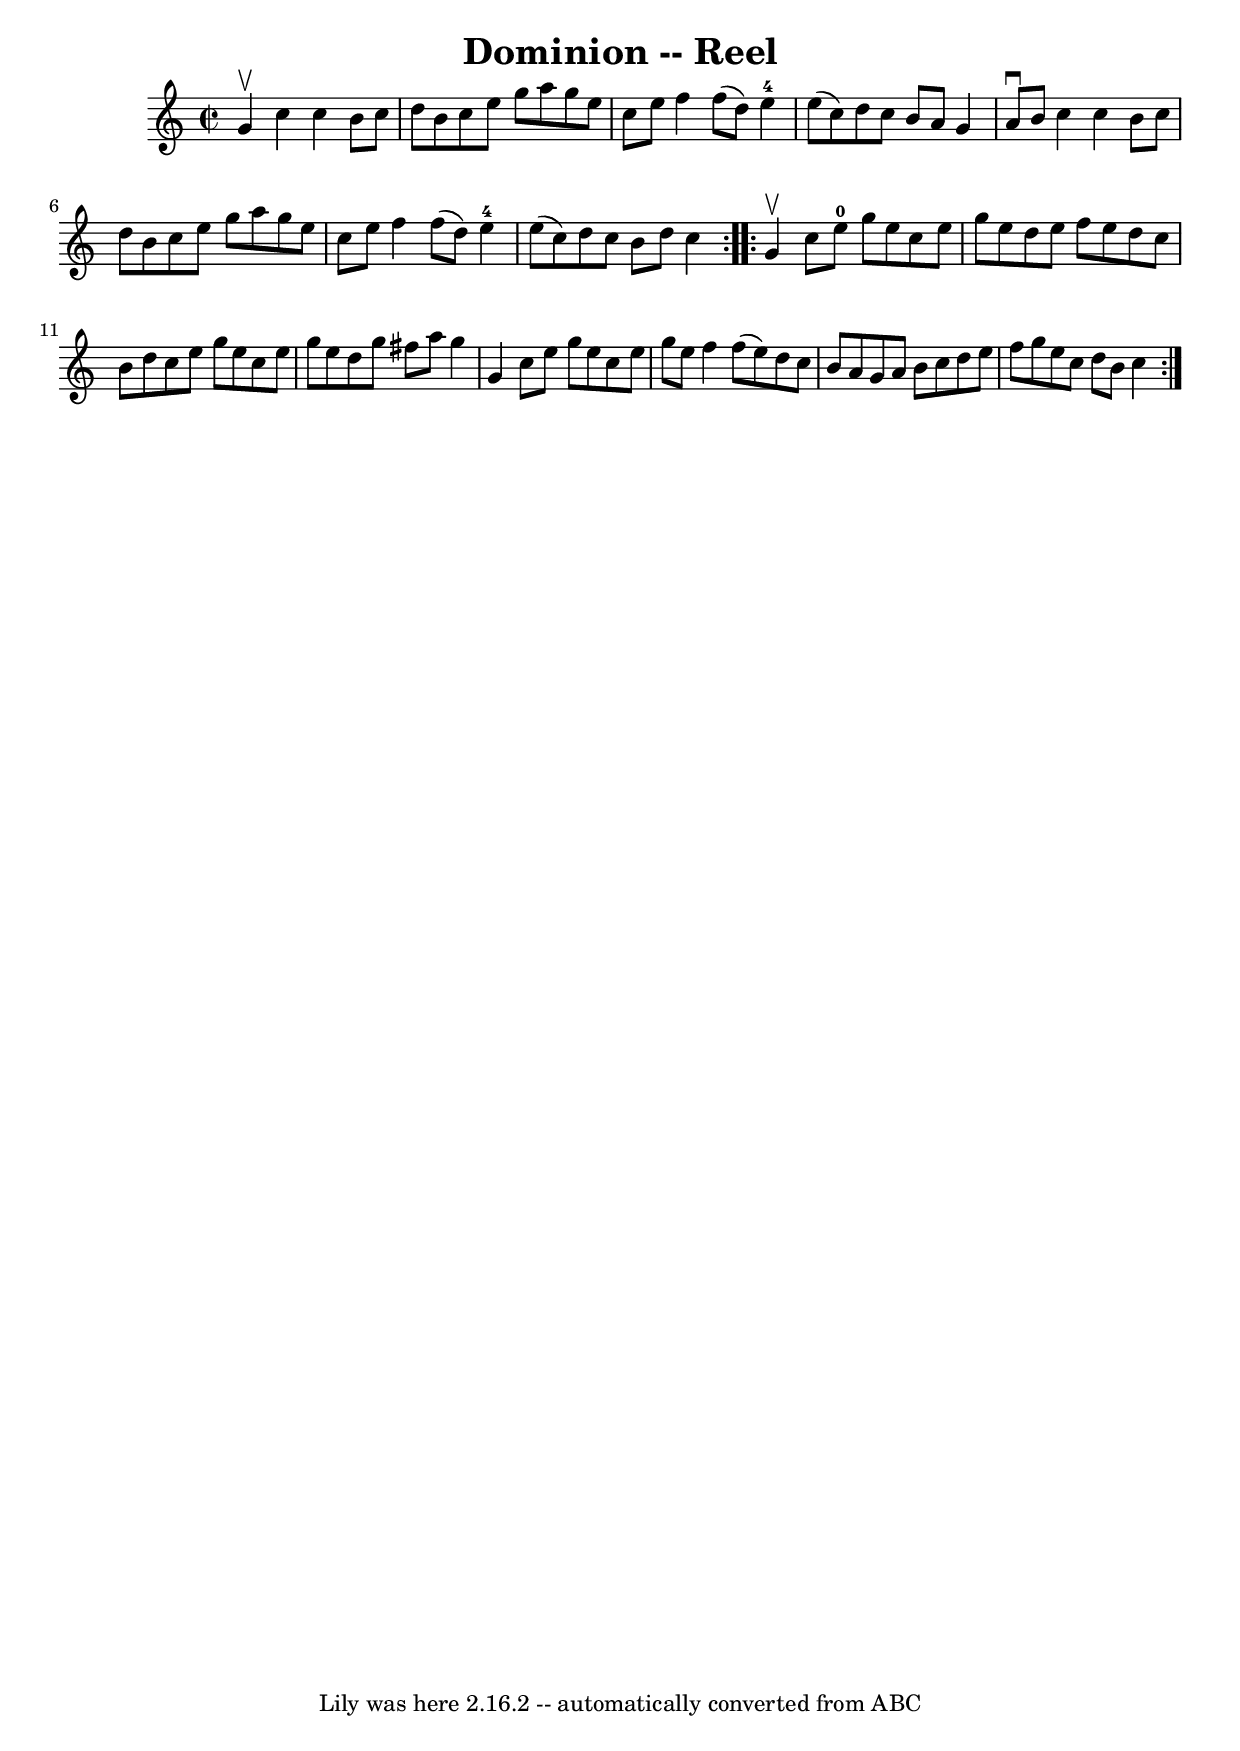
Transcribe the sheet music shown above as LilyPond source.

\version "2.16.2"
\include "Mammoth.ily"
\header {
	%% book = "Ryan's Mammoth Collection"
	crossRefNumber = "1"
	footnotes = "\\\\295"
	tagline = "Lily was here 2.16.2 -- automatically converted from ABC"
	title = "Dominion -- Reel"
}
voicedefault =  {


\repeat volta 2 {
\override Staff.TimeSignature #'style = #'C
 \time 2/2 
\key c \major g'4^\upbow |
 c''4 c''4 b'8 c''8 
 d''8 b'8    |
 c''8 e''8 g''8 a''8 g''8 e''8    
c''8 e''8    |
 f''4 f''8 (d''8) e''4-4 e''8 (
c''8)   |
 d''8 c''8 b'8 a'8 g'4 a'8^\downbow b'8  
  |
 c''4 c''4 b'8 c''8 d''8 b'8    |
 c''8    
e''8 g''8 a''8 g''8 e''8 c''8 e''8    |
 f''4 f''8 
(d''8) e''4-4 e''8 (c''8)   |
 d''8 c''8 b'8 
 d''8 c''4  }     \repeat volta 2 { g'4^\upbow |
 c''8    
e''8-0 g''8 e''8 c''8 e''8 g''8 e''8    |
 d''8    
e''8 f''8 e''8 d''8 c''8 b'8 d''8    |
 c''8 e''8  
 g''8 e''8 c''8 e''8 g''8 e''8    |
 d''8 g''8    
fis''8 a''8 g''4 g'4    |
 c''8 e''8 g''8 e''8    
c''8 e''8 g''8 e''8    |
 f''4 f''8 (e''8) d''8    
c''8 b'8 a'8    |
 g'8 a'8 b'8 c''8 d''8 e''8    
f''8 g''8    |
 e''8 c''8 d''8 b'8 c''4  }   
}

\score{
    <<

	\context Staff="default"
	{
	    \voicedefault 
	}

    >>
	\layout {
	}
	\midi {}
}
